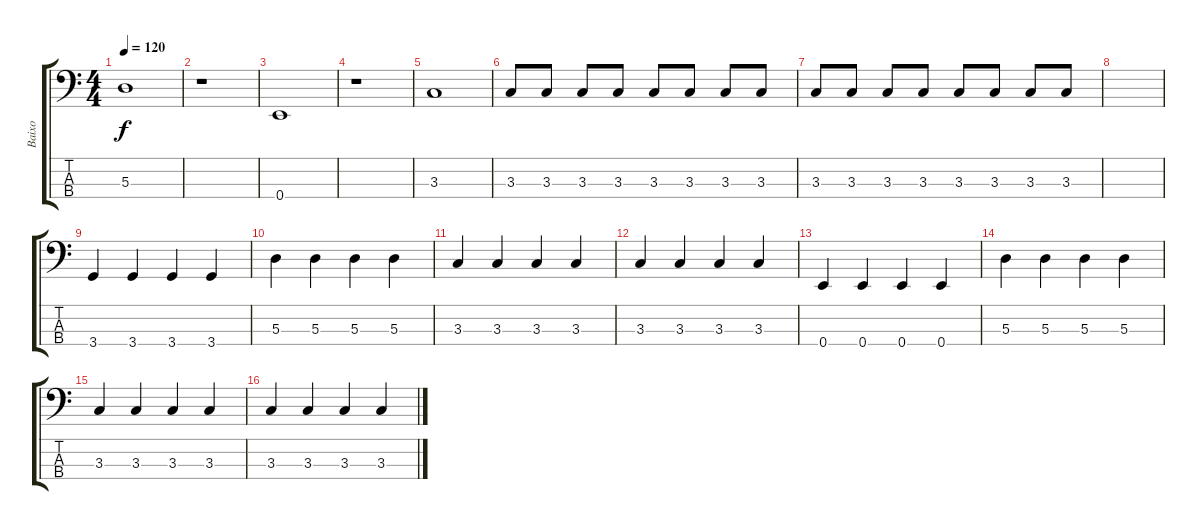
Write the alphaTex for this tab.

\track ("Baixo" "Baixo") {instrument electricbassfinger}
\staff {score tabs}
\tuning (G2 D2 A1 E1) {hide}
\ts (4 4)
\tempo 120
\clef f4
\ks c
5.3.1{dy f} |
r.1 |
0.4.1 |
r.1 |
3.3.1 |
3.3.8 3.3.8 3.3.8 3.3.8 3.3.8 3.3.8 3.3.8 3.3.8 |
3.3.8 3.3.8 3.3.8 3.3.8 3.3.8 3.3.8 3.3.8 3.3.8 |
|
3.4.4 3.4.4 3.4.4 3.4.4 |
5.3.4 5.3.4 5.3.4 5.3.4 |
3.3.4 3.3.4 3.3.4 3.3.4 |
3.3.4 3.3.4 3.3.4 3.3.4 |
0.4.4 0.4.4 0.4.4 0.4.4 |
5.3.4 5.3.4 5.3.4 5.3.4 |
3.3.4 3.3.4 3.3.4 3.3.4 |
3.3.4 3.3.4 3.3.4 3.3.4
